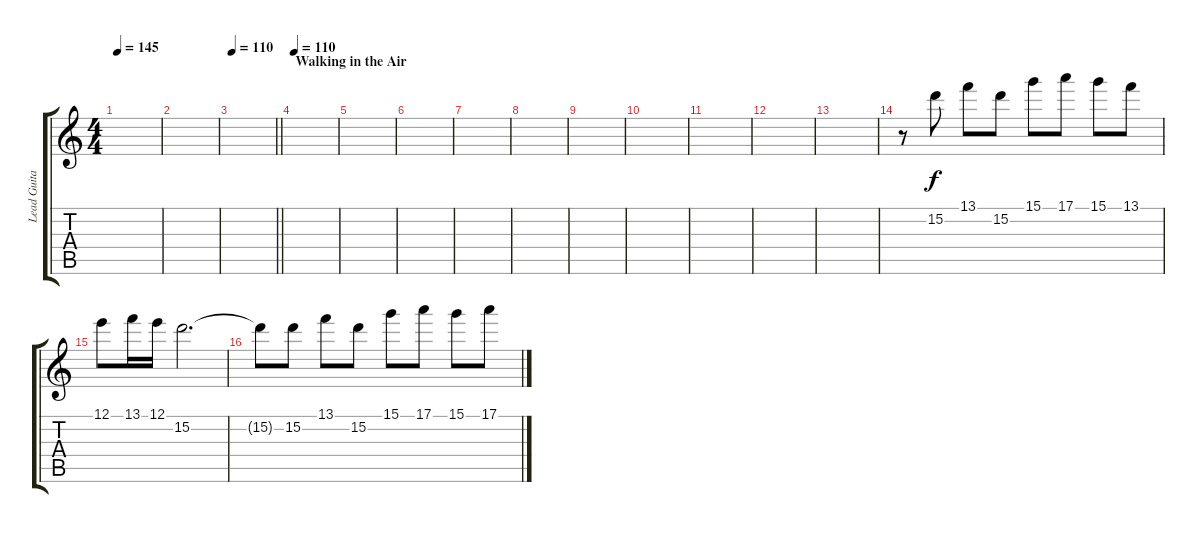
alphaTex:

\track ("Lead Guitar : Drop D" "Lead Guita") {instrument overdrivenguitar}
\staff {score tabs}
\tuning (E4 B3 G3 D3 A2 D2) {hide}
\ts (4 4)
\tempo 145
\clef g2
\ks c
|
|
\tempo 110
\barLineRight lightlight
|
\section ("" "Walking in the Air")
\tempo 110
|
|
|
|
|
|
|
|
|
|
r.8 15.2.8 13.1.8 15.2.8 15.1.8 17.1.8 15.1.8 13.1.8 |
12.1.8 13.1.16 12.1.16 15.2.2{d} |
15.2{t}.8 15.2.8 13.1.8 15.2.8 15.1.8 17.1.8 15.1.8 17.1.8
